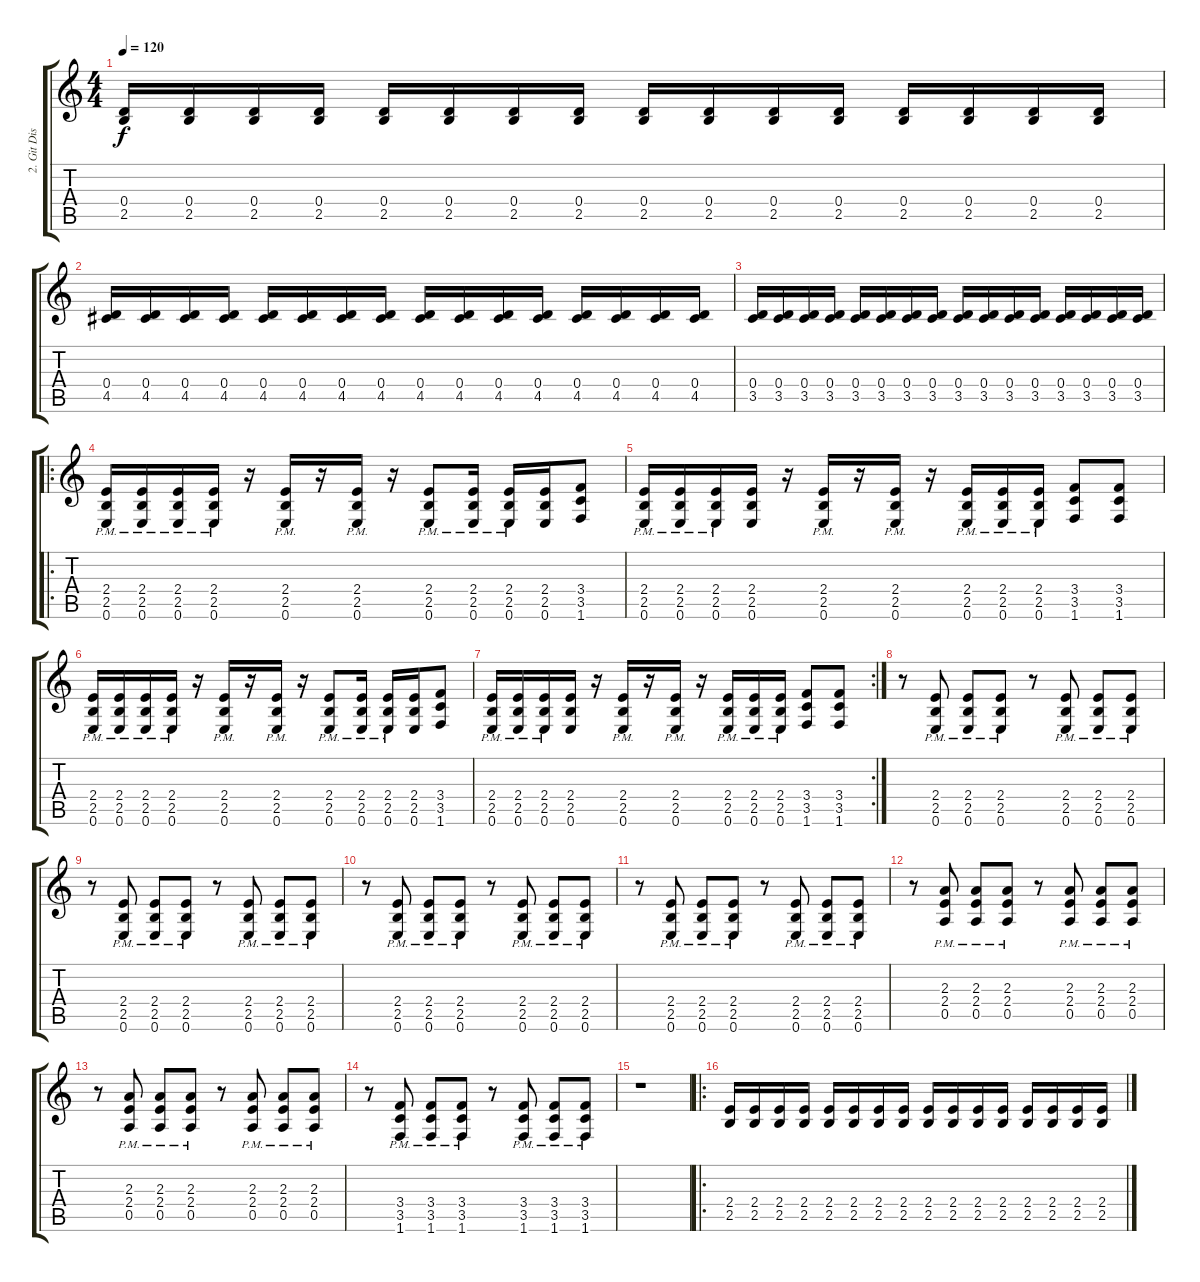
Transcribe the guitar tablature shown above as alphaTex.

\track ("2. Git Dist" "2. Git Dis") {instrument distortionguitar}
\staff {score tabs}
\tuning (E4 B3 G3 D3 A2 E2) {hide}
\ts (4 4)
\tempo 120
\clef g2
\ks c
(0.4 2.5).16{dy f} (0.4 2.5).16 (0.4 2.5).16 (0.4 2.5).16 (0.4 2.5).16 (0.4 2.5).16 (0.4 2.5).16 (0.4 2.5).16 (0.4 2.5).16 (0.4 2.5).16 (0.4 2.5).16 (0.4 2.5).16 (0.4 2.5).16 (0.4 2.5).16 (0.4 2.5).16 (0.4 2.5).16 |
(0.4 4.5).16 (0.4 4.5).16 (0.4 4.5).16 (0.4 4.5).16 (0.4 4.5).16 (0.4 4.5).16 (0.4 4.5).16 (0.4 4.5).16 (0.4 4.5).16 (0.4 4.5).16 (0.4 4.5).16 (0.4 4.5).16 (0.4 4.5).16 (0.4 4.5).16 (0.4 4.5).16 (0.4 4.5).16 |
(0.4 3.5).16 (0.4 3.5).16 (0.4 3.5).16 (0.4 3.5).16 (0.4 3.5).16 (0.4 3.5).16 (0.4 3.5).16 (0.4 3.5).16 (0.4 3.5).16 (0.4 3.5).16 (0.4 3.5).16 (0.4 3.5).16 (0.4 3.5).16 (0.4 3.5).16 (0.4 3.5).16 (0.4 3.5).16 |
\ro
(2.4{pm} 2.5{pm} 0.6{pm}).16 (2.4{pm} 2.5{pm} 0.6{pm}).16 (2.4{pm} 2.5{pm} 0.6{pm}).16 (2.4{pm} 2.5{pm} 0.6{pm}).16 r.16 (2.4{pm} 2.5{pm} 0.6{pm}).16 r.16 (2.4{pm} 2.5{pm} 0.6{pm}).16 r.16 (2.4{pm} 2.5{pm} 0.6{pm}).8 (2.4{pm} 2.5{pm} 0.6{pm}).16 (2.4{pm} 2.5{pm} 0.6{pm}).16 (2.4 2.5 0.6).16 (3.4 3.5 1.6).8 |
(2.4{pm} 2.5{pm} 0.6{pm}).16 (2.4{pm} 2.5{pm} 0.6{pm}).16 (2.4{pm} 2.5{pm} 0.6{pm}).16 (2.4 2.5 0.6).16 r.16 (2.4{pm} 2.5{pm} 0.6{pm}).16 r.16 (2.4{pm} 2.5{pm} 0.6{pm}).16 r.16 (2.4{pm} 2.5{pm} 0.6{pm}).16 (2.4{pm} 2.5{pm} 0.6{pm}).16 (2.4{pm} 2.5{pm} 0.6{pm}).16 (3.4 3.5 1.6).8 (3.4 3.5 1.6).8 |
(2.4{pm} 2.5{pm} 0.6{pm}).16 (2.4{pm} 2.5{pm} 0.6{pm}).16 (2.4{pm} 2.5{pm} 0.6{pm}).16 (2.4{pm} 2.5{pm} 0.6{pm}).16 r.16 (2.4{pm} 2.5{pm} 0.6{pm}).16 r.16 (2.4{pm} 2.5{pm} 0.6{pm}).16 r.16 (2.4{pm} 2.5{pm} 0.6{pm}).8 (2.4{pm} 2.5{pm} 0.6{pm}).16 (2.4{pm} 2.5{pm} 0.6{pm}).16 (2.4 2.5 0.6).16 (3.4 3.5 1.6).8 |
\rc 2
(2.4{pm} 2.5{pm} 0.6{pm}).16 (2.4{pm} 2.5{pm} 0.6{pm}).16 (2.4{pm} 2.5{pm} 0.6{pm}).16 (2.4 2.5 0.6).16 r.16 (2.4{pm} 2.5{pm} 0.6{pm}).16 r.16 (2.4{pm} 2.5{pm} 0.6{pm}).16 r.16 (2.4{pm} 2.5{pm} 0.6{pm}).16 (2.4{pm} 2.5{pm} 0.6{pm}).16 (2.4{pm} 2.5{pm} 0.6{pm}).16 (3.4 3.5 1.6).8 (3.4 3.5 1.6).8 |
r.8 (2.4{pm} 2.5{pm} 0.6{pm}).8 (2.4{pm} 2.5{pm} 0.6{pm}).8 (2.4{pm} 2.5{pm} 0.6{pm}).8 r.8 (2.4{pm} 2.5{pm} 0.6{pm}).8 (2.4{pm} 2.5{pm} 0.6{pm}).8 (2.4{pm} 2.5{pm} 0.6{pm}).8 |
r.8 (2.4{pm} 2.5{pm} 0.6{pm}).8 (2.4{pm} 2.5{pm} 0.6{pm}).8 (2.4{pm} 2.5{pm} 0.6{pm}).8 r.8 (2.4{pm} 2.5{pm} 0.6{pm}).8 (2.4{pm} 2.5{pm} 0.6{pm}).8 (2.4{pm} 2.5{pm} 0.6{pm}).8 |
r.8 (2.4{pm} 2.5{pm} 0.6{pm}).8 (2.4{pm} 2.5{pm} 0.6{pm}).8 (2.4{pm} 2.5{pm} 0.6{pm}).8 r.8 (2.4{pm} 2.5{pm} 0.6{pm}).8 (2.4{pm} 2.5{pm} 0.6{pm}).8 (2.4{pm} 2.5{pm} 0.6{pm}).8 |
r.8 (2.4{pm} 2.5{pm} 0.6{pm}).8 (2.4{pm} 2.5{pm} 0.6{pm}).8 (2.4{pm} 2.5{pm} 0.6{pm}).8 r.8 (2.4{pm} 2.5{pm} 0.6{pm}).8 (2.4{pm} 2.5{pm} 0.6{pm}).8 (2.4{pm} 2.5{pm} 0.6{pm}).8 |
r.8 (2.3{pm} 2.4{pm} 0.5{pm}).8 (2.3{pm} 2.4{pm} 0.5{pm}).8 (2.3{pm} 2.4{pm} 0.5{pm}).8 r.8 (2.3{pm} 2.4{pm} 0.5{pm}).8 (2.3{pm} 2.4{pm} 0.5{pm}).8 (2.3{pm} 2.4{pm} 0.5{pm}).8 |
r.8 (2.3{pm} 2.4{pm} 0.5{pm}).8 (2.3{pm} 2.4{pm} 0.5{pm}).8 (2.3{pm} 2.4{pm} 0.5{pm}).8 r.8 (2.3{pm} 2.4{pm} 0.5{pm}).8 (2.3{pm} 2.4{pm} 0.5{pm}).8 (2.3{pm} 2.4{pm} 0.5{pm}).8 |
r.8 (3.4{pm} 3.5{pm} 1.6{pm}).8 (3.4{pm} 3.5{pm} 1.6{pm}).8 (3.4{pm} 3.5{pm} 1.6{pm}).8 r.8 (3.4{pm} 3.5{pm} 1.6{pm}).8 (3.4{pm} 3.5{pm} 1.6{pm}).8 (3.4{pm} 3.5{pm} 1.6{pm}).8 |
r.1 |
\ro
(2.4 2.5).16 (2.4 2.5).16 (2.4 2.5).16 (2.4 2.5).16 (2.4 2.5).16 (2.4 2.5).16 (2.4 2.5).16 (2.4 2.5).16 (2.4 2.5).16 (2.4 2.5).16 (2.4 2.5).16 (2.4 2.5).16 (2.4 2.5).16 (2.4 2.5).16 (2.4 2.5).16 (2.4 2.5).16
